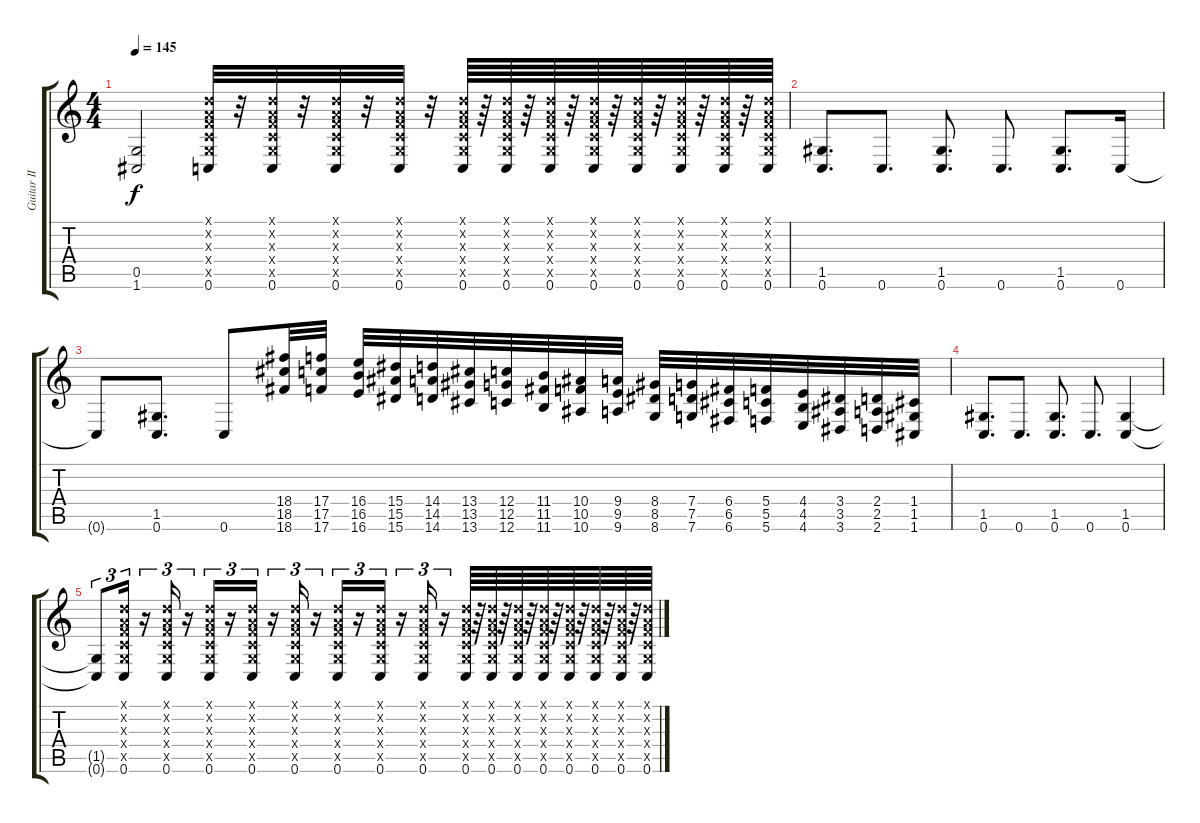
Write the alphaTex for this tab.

\track ("Guitar II" "Guitar II") {instrument distortionguitar bank 255}
\staff {score tabs}
\tuning (D4 A3 F3 C3 G2 C2) {hide}
\ts (4 4)
\tempo 145
\clef g2
\ks c
(0.5 1.6).2{dy f} (0.1{x} 0.2{x} 0.3{x} 0.4{x} 0.5{x} 0.6).32 r.32 (0.1{x} 0.2{x} 0.3{x} 0.4{x} 0.5{x} 0.6).32 r.32 (0.1{x} 0.2{x} 0.3{x} 0.4{x} 0.5{x} 0.6).32 r.32 (0.1{x} 0.2{x} 0.3{x} 0.4{x} 0.5{x} 0.6).32 r.32 (0.1{x} 0.2{x} 0.3{x} 0.4{x} 0.5{x} 0.6).64 r.64 (0.1{x} 0.2{x} 0.3{x} 0.4{x} 0.5{x} 0.6).64 r.64 (0.1{x} 0.2{x} 0.3{x} 0.4{x} 0.5{x} 0.6).64 r.64 (0.1{x} 0.2{x} 0.3{x} 0.4{x} 0.5{x} 0.6).64 r.64 (0.1{x} 0.2{x} 0.3{x} 0.4{x} 0.5{x} 0.6).64 r.64 (0.1{x} 0.2{x} 0.3{x} 0.4{x} 0.5{x} 0.6).64 r.64 (0.1{x} 0.2{x} 0.3{x} 0.4{x} 0.5{x} 0.6).64 r.64 (0.1{x} 0.2{x} 0.3{x} 0.4{x} 0.5{x} 0.6).64 |
(1.5 0.6).8{d} 0.6.8{d} (1.5 0.6).8{d} 0.6.8{d} (1.5 0.6).8{d} 0.6.16 |
0.6{t}.8 (1.5 0.6).8{d} 0.6.8 (18.4 18.5 18.6).32 (17.4 17.5 17.6).32 (16.4 16.5 16.6).32 (15.4 15.5 15.6).32 (14.4 14.5 14.6).32 (13.4 13.5 13.6).32 (12.4 12.5 12.6).32 (11.4 11.5 11.6).32 (10.4 10.5 10.6).32 (9.4 9.5 9.6).32 (8.4 8.5 8.6).32 (7.4 7.5 7.6).32 (6.4 6.5 6.6).32 (5.4 5.5 5.6).32 (4.4 4.5 4.6).32 (3.4 3.5 3.6).32 (2.4 2.5 2.6).32 (1.4 1.5 1.6).32 |
(1.5 0.6).8{d} 0.6.8{d} (1.5 0.6).8{d} 0.6.8{d} (1.5 0.6).4 |
(1.5{t} 0.6{t}).8{tu (3 2)} (0.1{x} 0.2{x} 0.3{x} 0.4{x} 0.5{x} 0.6).16{tu (3 2)} r.16{tu (3 2)} (0.1{x} 0.2{x} 0.3{x} 0.4{x} 0.5{x} 0.6).16{tu (3 2)} r.16{tu (3 2)} (0.1{x} 0.2{x} 0.3{x} 0.4{x} 0.5{x} 0.6).16{tu (3 2)} r.16{tu (3 2)} (0.1{x} 0.2{x} 0.3{x} 0.4{x} 0.5{x} 0.6).16{tu (3 2)} r.16{tu (3 2)} (0.1{x} 0.2{x} 0.3{x} 0.4{x} 0.5{x} 0.6).16{tu (3 2)} r.16{tu (3 2)} (0.1{x} 0.2{x} 0.3{x} 0.4{x} 0.5{x} 0.6).16{tu (3 2)} r.16{tu (3 2)} (0.1{x} 0.2{x} 0.3{x} 0.4{x} 0.5{x} 0.6).16{tu (3 2)} r.16{tu (3 2)} (0.1{x} 0.2{x} 0.3{x} 0.4{x} 0.5{x} 0.6).16{tu (3 2)} r.16{tu (3 2)} (0.1{x} 0.2{x} 0.3{x} 0.4{x} 0.5{x} 0.6).64 r.64 (0.1{x} 0.2{x} 0.3{x} 0.4{x} 0.5{x} 0.6).64 r.64 (0.1{x} 0.2{x} 0.3{x} 0.4{x} 0.5{x} 0.6).64 r.64 (0.1{x} 0.2{x} 0.3{x} 0.4{x} 0.5{x} 0.6).64 r.64 (0.1{x} 0.2{x} 0.3{x} 0.4{x} 0.5{x} 0.6).64 r.64 (0.1{x} 0.2{x} 0.3{x} 0.4{x} 0.5{x} 0.6).64 r.64 (0.1{x} 0.2{x} 0.3{x} 0.4{x} 0.5{x} 0.6).64 r.64 (0.1{x} 0.2{x} 0.3{x} 0.4{x} 0.5{x} 0.6).64
